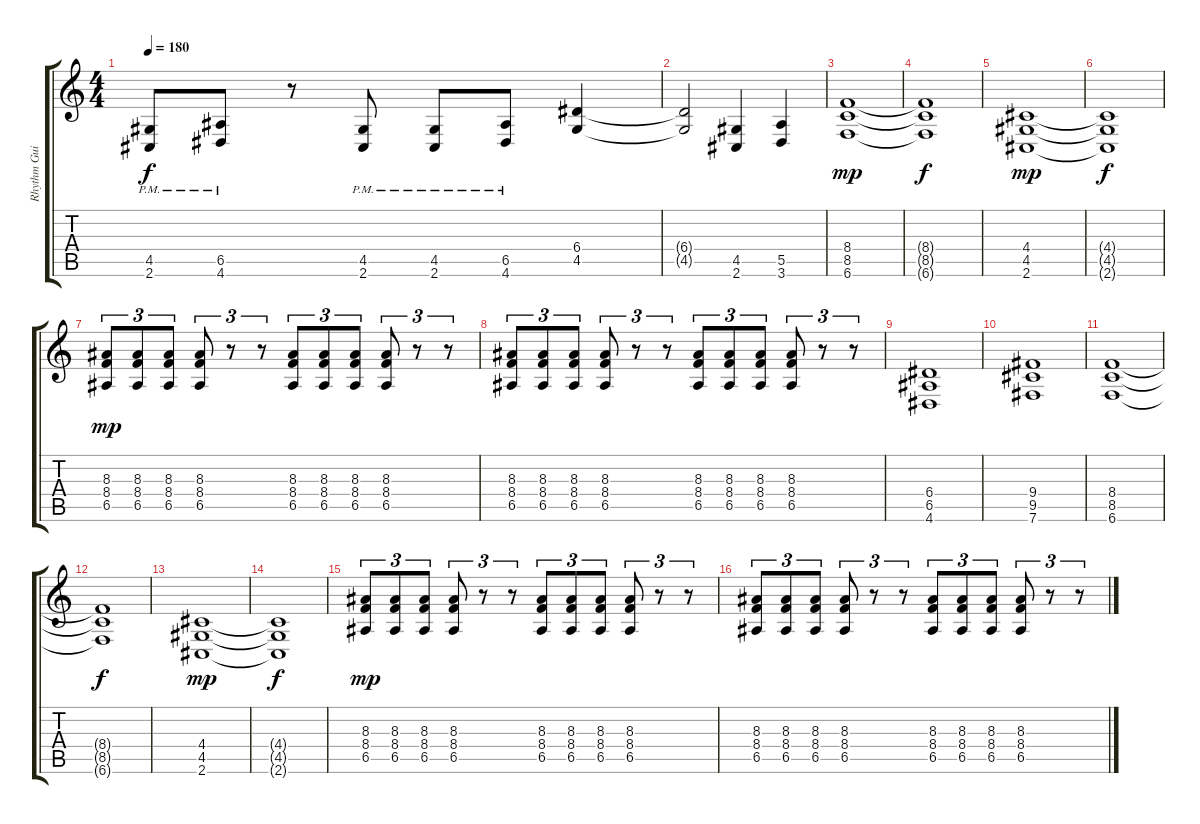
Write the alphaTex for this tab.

\track ("Rhythm Guitar" "Rhythm Gui") {instrument distortionguitar}
\staff {score tabs}
\tuning (B3 Gb3 D3 A2 E2 B1) {hide}
\ts (4 4)
\tempo 180
\clef g2
\ks c
(4.5{pm} 2.6{pm}).8{dy f} (6.5{pm} 4.6{pm}).8 r.8 (4.5{pm} 2.6{pm}).8 (4.5{pm} 2.6{pm}).8 (6.5{pm} 4.6{pm}).8 (6.4 4.5).4 |
(6.4{t} 4.5{t}).2 (4.5 2.6).4 (5.5 3.6).4 |
(8.4 8.5 6.6).1{dy mp} |
(8.4{t} 8.5{t} 6.6{t}).1{dy f} |
(4.4 4.5 2.6).1{dy mp} |
(4.4{t} 4.5{t} 2.6{t}).1{dy f} |
(8.3 8.4 6.5).8{tu (3 2) dy mp} (8.3 8.4 6.5).8{tu (3 2)} (8.3 8.4 6.5).8{tu (3 2)} (8.3 8.4 6.5).8{tu (3 2)} r.8{tu (3 2)} r.8{tu (3 2)} (8.3 8.4 6.5).8{tu (3 2)} (8.3 8.4 6.5).8{tu (3 2)} (8.3 8.4 6.5).8{tu (3 2)} (8.3 8.4 6.5).8{tu (3 2)} r.8{tu (3 2)} r.8{tu (3 2)} |
(8.3 8.4 6.5).8{tu (3 2)} (8.3 8.4 6.5).8{tu (3 2)} (8.3 8.4 6.5).8{tu (3 2)} (8.3 8.4 6.5).8{tu (3 2)} r.8{tu (3 2)} r.8{tu (3 2)} (8.3 8.4 6.5).8{tu (3 2)} (8.3 8.4 6.5).8{tu (3 2)} (8.3 8.4 6.5).8{tu (3 2)} (8.3 8.4 6.5).8{tu (3 2)} r.8{tu (3 2)} r.8{tu (3 2)} |
(6.4 6.5 4.6).1 |
(9.4 9.5 7.6).1 |
(8.4 8.5 6.6).1 |
(8.4{t} 8.5{t} 6.6{t}).1{dy f} |
(4.4 4.5 2.6).1{dy mp} |
(4.4{t} 4.5{t} 2.6{t}).1{dy f} |
(8.3 8.4 6.5).8{tu (3 2) dy mp} (8.3 8.4 6.5).8{tu (3 2)} (8.3 8.4 6.5).8{tu (3 2)} (8.3 8.4 6.5).8{tu (3 2)} r.8{tu (3 2)} r.8{tu (3 2)} (8.3 8.4 6.5).8{tu (3 2)} (8.3 8.4 6.5).8{tu (3 2)} (8.3 8.4 6.5).8{tu (3 2)} (8.3 8.4 6.5).8{tu (3 2)} r.8{tu (3 2)} r.8{tu (3 2)} |
(8.3 8.4 6.5).8{tu (3 2)} (8.3 8.4 6.5).8{tu (3 2)} (8.3 8.4 6.5).8{tu (3 2)} (8.3 8.4 6.5).8{tu (3 2)} r.8{tu (3 2)} r.8{tu (3 2)} (8.3 8.4 6.5).8{tu (3 2)} (8.3 8.4 6.5).8{tu (3 2)} (8.3 8.4 6.5).8{tu (3 2)} (8.3 8.4 6.5).8{tu (3 2)} r.8{tu (3 2)} r.8{tu (3 2)}
